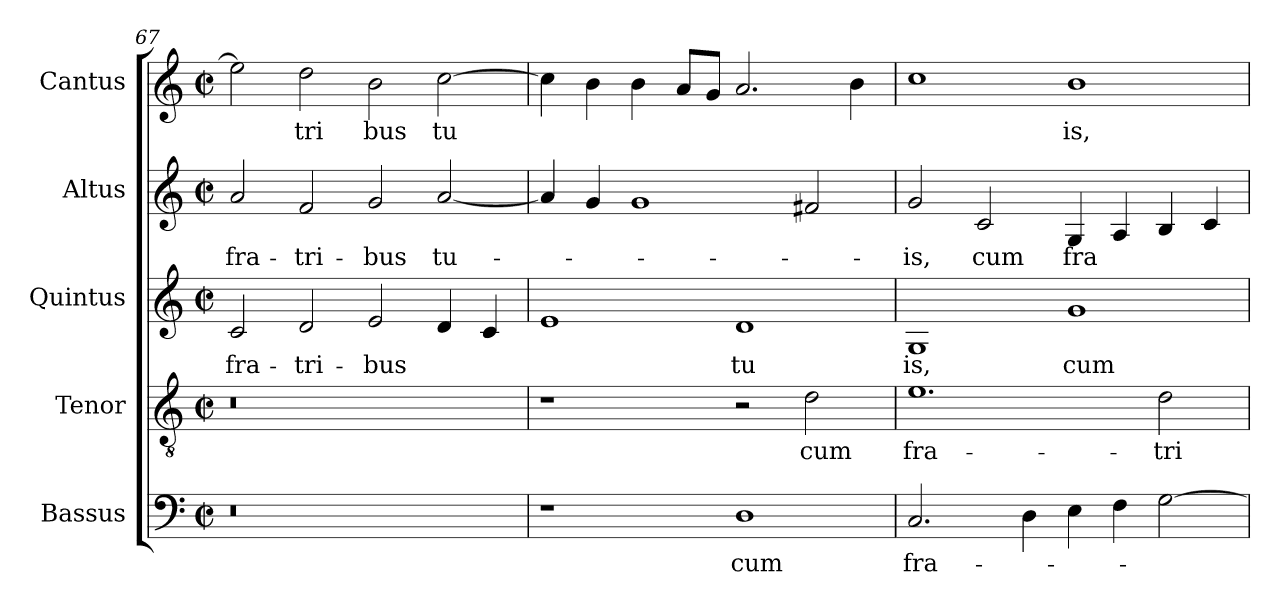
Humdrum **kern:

**kern	**text	**kern	**text	**kern	**text	**kern	**text	**kern	**text
*part5	*part5	*part4	*part4	*part3	*part3	*part2	*part2	*part1	*part1
*staff5	*staff5	*staff4	*staff4	*staff3	*staff3	*staff2	*staff2	*staff1	*staff1
*I"Bassus	*	*I"Tenor	*	*I"Quintus	*	*I"Altus	*	*I"Cantus	*
*clefF4	*	*clefGv2	*	*clefG2	*	*clefG2	*	*clefG2	*
*M2/2	*	*M2/2	*	*M2/2	*	*M2/2	*	*M2/2	*
*met(c|)	*	*met(c|)	*	*met(c|)	*	*met(c|)	*	*met(c|)	*
=67	=67	=67	=67	=67	=67	=67	=67	=67	=67
!	!	!	!	!	!LO:LY:b:cj	!	!LO:LY:b:cj	!	!
0r	.	0r	.	2c/	fra-	2a/	fra-	2ee\]	.
!	!	!	!	!	!LO:LY:b:cj	!	!LO:LY:b:cj	!	!LO:LY:b:cj
.	.	.	.	2d/	-tri-	2f/	-tri-	2dd\	tri
!	!	!	!	!	!LO:LY:b	!	!LO:LY:b:cj	!	!LO:LY:b:cj
.	.	.	.	2e/	-bus	2g/	-bus	2b\	bus
!	!	!	!	!	!	!	!LO:LY:b:cj	!	!LO:LY:b:cj
.	.	.	.	4d/	.	[>2a/	tu-	[<2cc\	tu
.	.	.	.	4c/	.	.	.	.	.
!!LO:LB:g=z
=68	=68	=68	=68	=68	=68	=68	=68	=68	=68
1r	.	1r	.	1e	.	4a/]	.	4cc\]	.
.	.	.	.	.	.	4g/	.	4b\	.
.	.	.	.	.	.	1g	.	4b\	.
.	.	.	.	.	.	.	.	8a/L	.
.	.	.	.	.	.	.	.	8g/J	.
!	!LO:LY:b:cj	!	!	!	!LO:LY:b:cj	!	!	!	!
1D	cum	2r	.	1d	tu	.	.	2.a/	.
!	!	!	!LO:LY:b:cj	!	!	!	!	!	!
.	.	2d\	cum	.	.	2f#/	.	.	.
.	.	.	.	.	.	.	.	4b\	.
=69	=69	=69	=69	=69	=69	=69	=69	=69	=69
!	!LO:LY:b	!	!LO:LY:b:cj	!	!LO:LY:b:cj	!	!LO:LY:b:cj	!	!
2.C/	fra-	1.e	fra-	1G	is,	2g/	-is,	1cc	.
!	!	!	!	!	!	!	!LO:LY:b:cj	!	!
.	.	.	.	.	.	2c/	cum	.	.
4D\	.	.	.	.	.	.	.	.	.
!	!	!	!	!	!LO:LY:b:cj	!	!LO:LY:b	!	!LO:LY:b:cj
4E\	.	.	.	1g	cum	4G/	fra	1b	is,
4F\	.	.	.	.	.	4A/	.	.	.
!	!	!	!LO:LY:b:cj	!	!	!	!	!	!
[>2G\	.	2d\	-tri-	.	.	4B/	.	.	.
.	.	.	.	.	.	4c/	.	.	.
=	=	=	=	=	=	=	=	=	=
*-	*-	*-	*-	*-	*-	*-	*-	*-	*-
